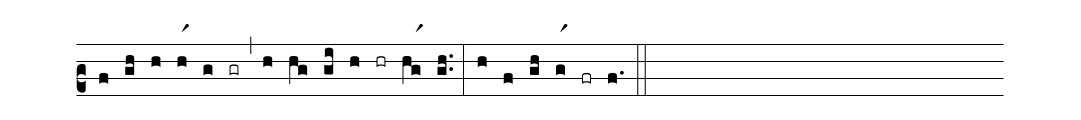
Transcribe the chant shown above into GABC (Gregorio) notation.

%%
(c2)
(f) (gh)
(h) (hr1) (g) (gr) (,)
(h) (hg) (gi) (h) (hr) (hgr1) (g.h.) (:)
(h) (f) (gh) (gr1) (fr) (f.) (::)
